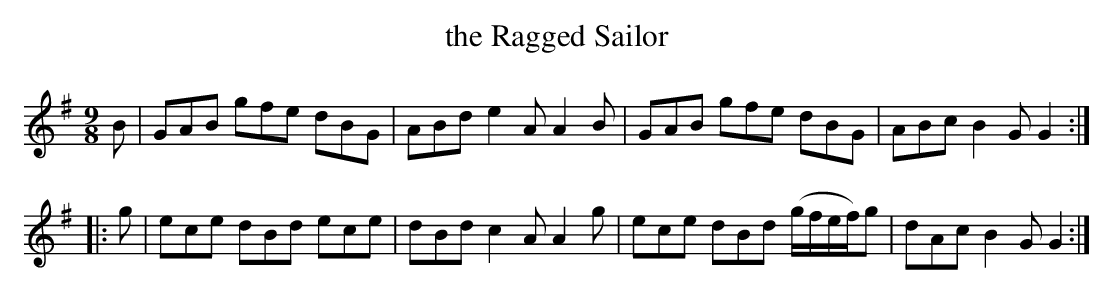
X:1
T:the Ragged Sailor
M:9/8
K:G major
B|\
GAB gfe dBG| ABd e2A A2B| GAB gfe dBG| ABc B2G G2::
g|\
ece dBd ece| dBd c2A A2g| ece dBd (g/f/e/f/)g| dAc B2G G2:|
